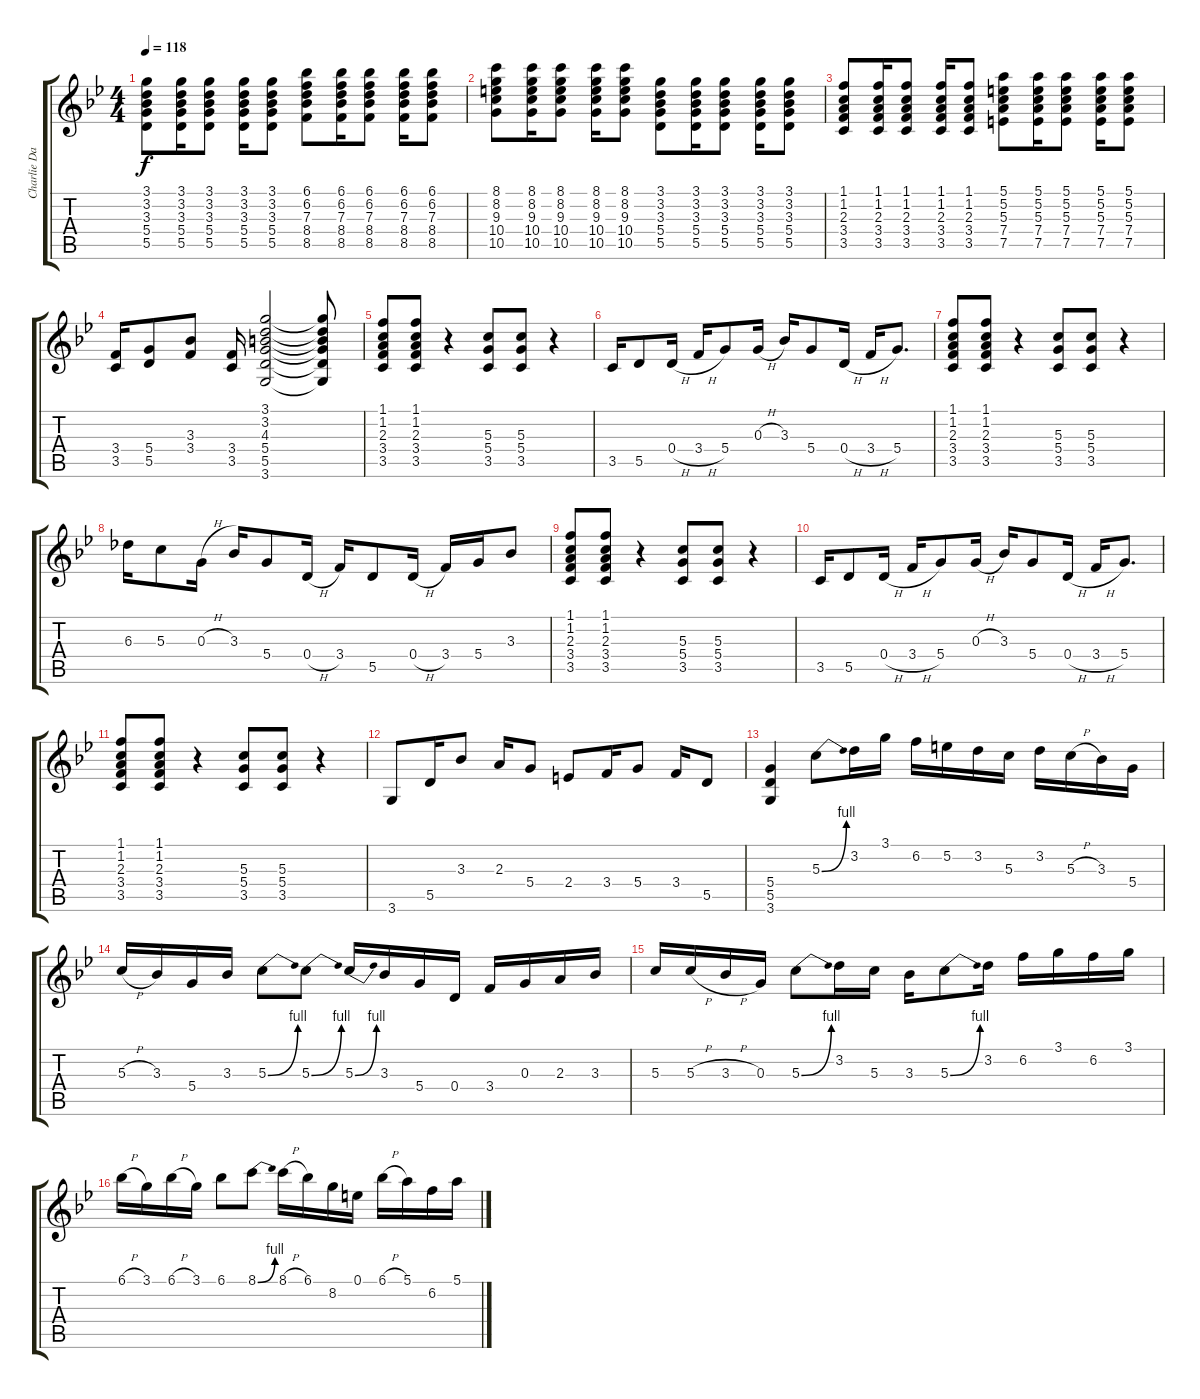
\track ("Charlie Daniels Guitar" "Charlie Da") {instrument electricguitarclean}
\staff {score tabs}
\tuning (E4 B3 G3 D3 A2 E2) {hide}
\ts (4 4)
\tempo 118
\clef g2
\ks gminor
(3.1 3.2 3.3 5.4 5.5).8{dy f} (3.1 3.2 3.3 5.4 5.5).16 (3.1 3.2 3.3 5.4 5.5).8 (3.1 3.2 3.3 5.4 5.5).16 (3.1 3.2 3.3 5.4 5.5).8 (6.1 6.2 7.3 8.4 8.5).8 (6.1 6.2 7.3 8.4 8.5).16 (6.1 6.2 7.3 8.4 8.5).8 (6.1 6.2 7.3 8.4 8.5).16 (6.1 6.2 7.3 8.4 8.5).8 |
(8.1 8.2 9.3 10.4 10.5).8 (8.1 8.2 9.3 10.4 10.5).16 (8.1 8.2 9.3 10.4 10.5).8 (8.1 8.2 9.3 10.4 10.5).16 (8.1 8.2 9.3 10.4 10.5).8 (3.1 3.2 3.3 5.4 5.5).8 (3.1 3.2 3.3 5.4 5.5).16 (3.1 3.2 3.3 5.4 5.5).8 (3.1 3.2 3.3 5.4 5.5).16 (3.1 3.2 3.3 5.4 5.5).8 |
(1.1 1.2 2.3 3.4 3.5).8 (1.1 1.2 2.3 3.4 3.5).16 (1.1 1.2 2.3 3.4 3.5).8 (1.1 1.2 2.3 3.4 3.5).16 (1.1 1.2 2.3 3.4 3.5).8 (5.1 5.2 5.3 7.4 7.5).8 (5.1 5.2 5.3 7.4 7.5).16 (5.1 5.2 5.3 7.4 7.5).8 (5.1 5.2 5.3 7.4 7.5).16 (5.1 5.2 5.3 7.4 7.5).8 |
(3.4 3.5).16{instrument overdrivenguitar} (5.4 5.5).8 (3.3 3.4).8 (3.4 3.5).16 (3.1 3.2 4.3 5.4 5.5 3.6).2 (3.1{t} 3.2{t} 4.3{t} 5.4{t} 5.5{t} 3.6{t}).8 |
(1.1 1.2 2.3 3.4 3.5).8 (1.1 1.2 2.3 3.4 3.5).8 r.4 (5.3 5.4 3.5).8 (5.3 5.4 3.5).8 r.4 |
3.5.16 5.5.8 0.4{h}.16 3.4{h}.16 5.4.8 0.3{h}.16 3.3.16 5.4.8 0.4{h}.16 3.4{h}.16 5.4.8{d} |
(1.1 1.2 2.3 3.4 3.5).8 (1.1 1.2 2.3 3.4 3.5).8 r.4 (5.3 5.4 3.5).8 (5.3 5.4 3.5).8 r.4 |
6.3.16 5.3.8 0.3{h}.16 3.3.16 5.4.8 0.4{h}.16 3.4.16 5.5.8 0.4{h}.16 3.4.16 5.4.16 3.3.8 |
(1.1 1.2 2.3 3.4 3.5).8 (1.1 1.2 2.3 3.4 3.5).8 r.4 (5.3 5.4 3.5).8 (5.3 5.4 3.5).8 r.4 |
3.5.16 5.5.8 0.4{h}.16 3.4{h}.16 5.4.8 0.3{h}.16 3.3.16 5.4.8 0.4{h}.16 3.4{h}.16 5.4.8{d} |
(1.1 1.2 2.3 3.4 3.5).8 (1.1 1.2 2.3 3.4 3.5).8 r.4 (5.3 5.4 3.5).8 (5.3 5.4 3.5).8 r.4 |
3.6.8 5.5.16 3.3.8 2.3.16 5.4.8 2.4.8 3.4.16 5.4.8 3.4.16 5.5.8 |
(5.4 5.5 3.6).4 5.3{be (bend 0 0 60 4)}.8{volume 15 instrument overdrivenguitar} 3.2.16 3.1.16 6.2.16 5.2.16 3.2.16 5.3.16 3.2.16 5.3{h}.16 3.3.16 5.4.16 |
5.3{h}.16 3.3.16 5.4.16 3.3.16 5.3{be (bend 0 0 60 4)}.8 5.3{be (bend 0 0 60 4)}.8 5.3{be (bend 0 0 60 4)}.16 3.3.16 5.4.16 0.4.16 3.4.16 0.3.16 2.3.16 3.3.16 |
5.3.16 5.3{h}.16 3.3{h}.16 0.3.16 5.3{be (bend 0 0 60 4)}.8 3.2.16 5.3.16 3.3.16 5.3{be (bend 0 0 60 4)}.8 3.2.16 6.2.16 3.1.16 6.2.16 3.1.16 |
6.1{h}.16 3.1.16 6.1{h}.16 3.1.16 6.1.8 8.1{be (bend 0 0 60 4)}.8 8.1{h}.16 6.1.16 8.2.16 0.1.16 6.1{h}.16 5.1.16 6.2.16 5.1.16
